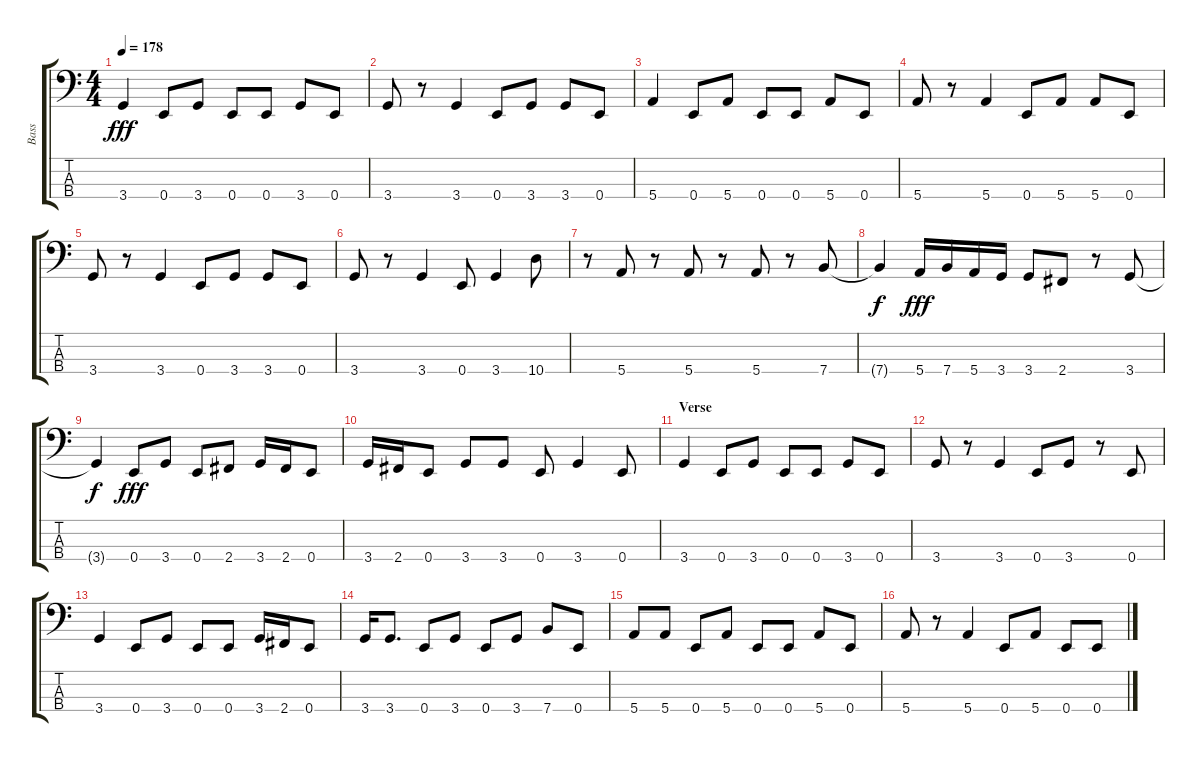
\track ("Bass" "Bass") {instrument electricbasspick}
\staff {score tabs}
\tuning (G2 D2 A1 E1) {hide}
\ts (4 4)
\tempo 178
\clef f4
\ks c
3.4.4{dy fff} 0.4.8 3.4.8 0.4.8 0.4.8 3.4.8 0.4.8 |
3.4.8 r.8 3.4.4 0.4.8 3.4.8 3.4.8 0.4.8 |
5.4.4 0.4.8 5.4.8 0.4.8 0.4.8 5.4.8 0.4.8 |
5.4.8 r.8 5.4.4 0.4.8 5.4.8 5.4.8 0.4.8 |
3.4.8 r.8 3.4.4 0.4.8 3.4.8 3.4.8 0.4.8 |
3.4.8 r.8 3.4.4 0.4.8 3.4.4 10.4.8 |
r.8 5.4.8 r.8 5.4.8 r.8 5.4.8 r.8 7.4.8 |
7.4{t}.4{dy f} 5.4.16{dy fff} 7.4.16 5.4.16 3.4.16 3.4.8 2.4.8 r.8 3.4.8 |
3.4{t}.4{dy f} 0.4.8{dy fff} 3.4.8 0.4.8 2.4.8 3.4.16 2.4.16 0.4.8 |
3.4.16 2.4.16 0.4.8 3.4.8 3.4.8 0.4.8 3.4.4 0.4.8 |
\section ("" "Verse")
3.4.4 0.4.8 3.4.8 0.4.8 0.4.8 3.4.8 0.4.8 |
3.4.8 r.8 3.4.4 0.4.8 3.4.8 r.8 0.4.8 |
3.4.4 0.4.8 3.4.8 0.4.8 0.4.8 3.4.16 2.4.16 0.4.8 |
3.4.16 3.4.8{d} 0.4.8 3.4.8 0.4.8 3.4.8 7.4.8 0.4.8 |
5.4.8 5.4.8 0.4.8 5.4.8 0.4.8 0.4.8 5.4.8 0.4.8 |
5.4.8 r.8 5.4.4 0.4.8 5.4.8 0.4.8 0.4.8
